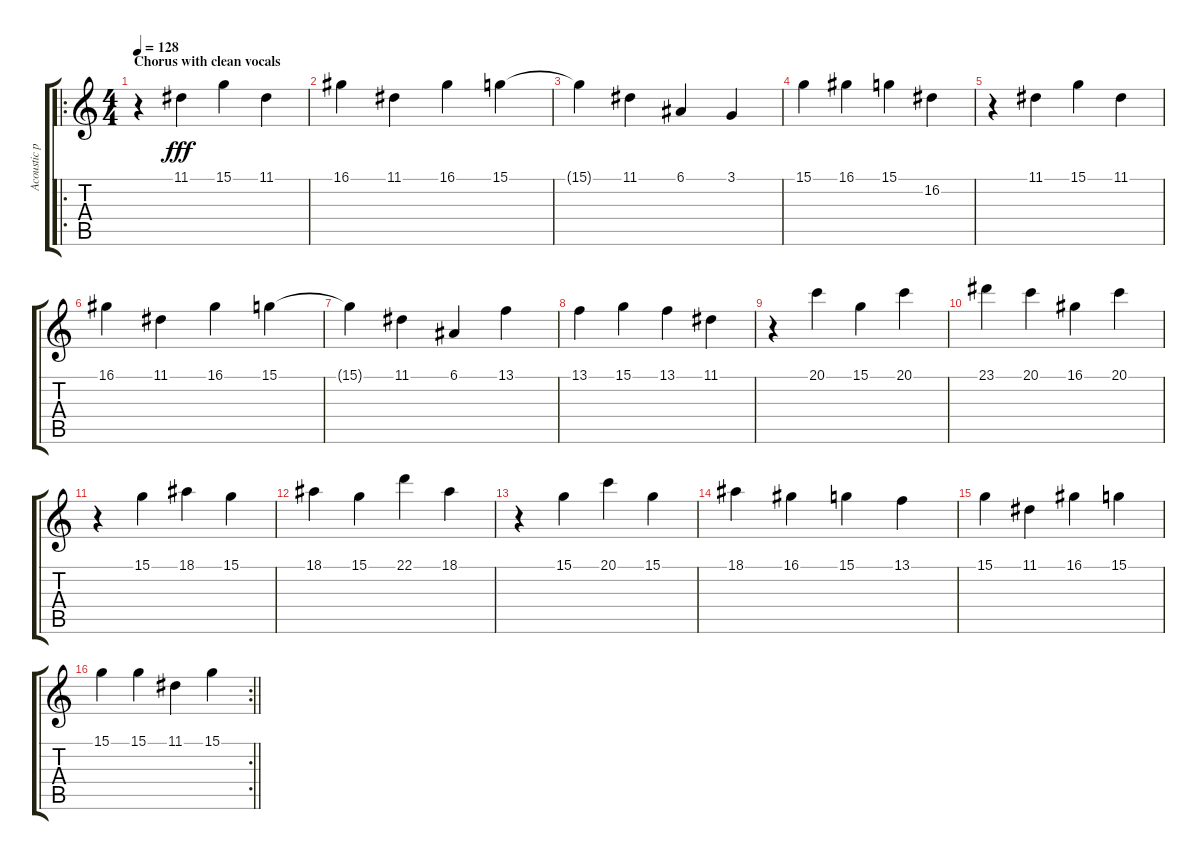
\track ("Acoustic piano 1" "Acoustic p") {instrument electricgrandpiano}
\staff {score tabs}
\tuning (E4 B3 G3 D3 A2 E2) {hide}
\ro
\ts (4 4)
\section ("" "Chorus with clean vocals")
\tempo 128
\clef g2
\ks c
r.4{dy fff} 11.1.4 15.1.4 11.1.4 |
16.1.4 11.1.4 16.1.4 15.1.4 |
15.1{t}.4 11.1.4 6.1.4 3.1.4 |
15.1.4 16.1.4 15.1.4 16.2.4 |
r.4 11.1.4 15.1.4 11.1.4 |
16.1.4 11.1.4 16.1.4 15.1.4 |
15.1{t}.4 11.1.4 6.1.4 13.1.4 |
13.1.4 15.1.4 13.1.4 11.1.4 |
r.4 20.1.4 15.1.4 20.1.4 |
23.1.4 20.1.4 16.1.4 20.1.4 |
r.4 15.1.4 18.1.4 15.1.4 |
18.1.4 15.1.4 22.1.4 18.1.4 |
r.4 15.1.4 20.1.4 15.1.4 |
18.1.4 16.1.4 15.1.4 13.1.4 |
15.1.4 11.1.4 16.1.4 15.1.4 |
\rc 2
\barLineRight lightlight
15.1.4 15.1.4 11.1.4 15.1.4
